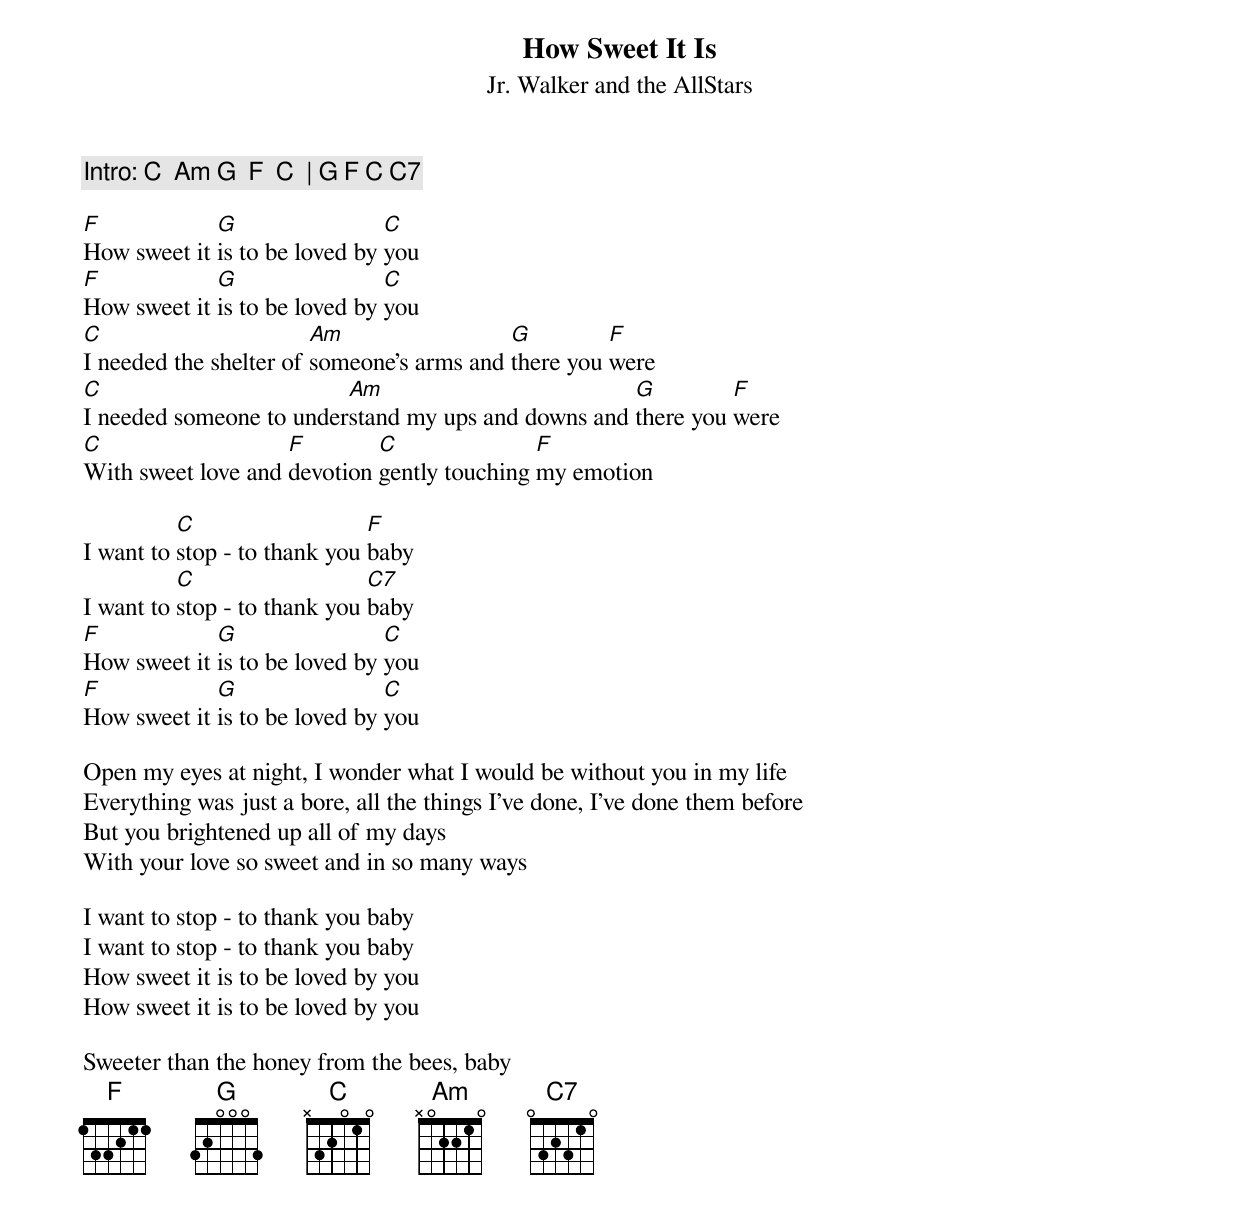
{t:How Sweet It Is}
{st:Jr. Walker and the AllStars}

{c: Intro: C  Am G  F  C  | G F C C7 }

F            G                 C
How sweet it is to be loved by you
F            G                 C
How sweet it is to be loved by you
C                       Am                 G         F
I needed the shelter of someone's arms and there you were
C                        Am                         G         F
I needed someone to understand my ups and downs and there you were
C                   F        C               F
With sweet love and devotion gently touching my emotion

          C                   F
I want to stop - to thank you baby
          C                   C7
I want to stop - to thank you baby
F            G                 C
How sweet it is to be loved by you
F            G                 C
How sweet it is to be loved by you

Open my eyes at night, I wonder what I would be without you in my life
Everything was just a bore, all the things I've done, I've done them before
But you brightened up all of my days
With your love so sweet and in so many ways

I want to stop - to thank you baby
I want to stop - to thank you baby
How sweet it is to be loved by you
How sweet it is to be loved by you

Sweeter than the honey from the bees, baby
